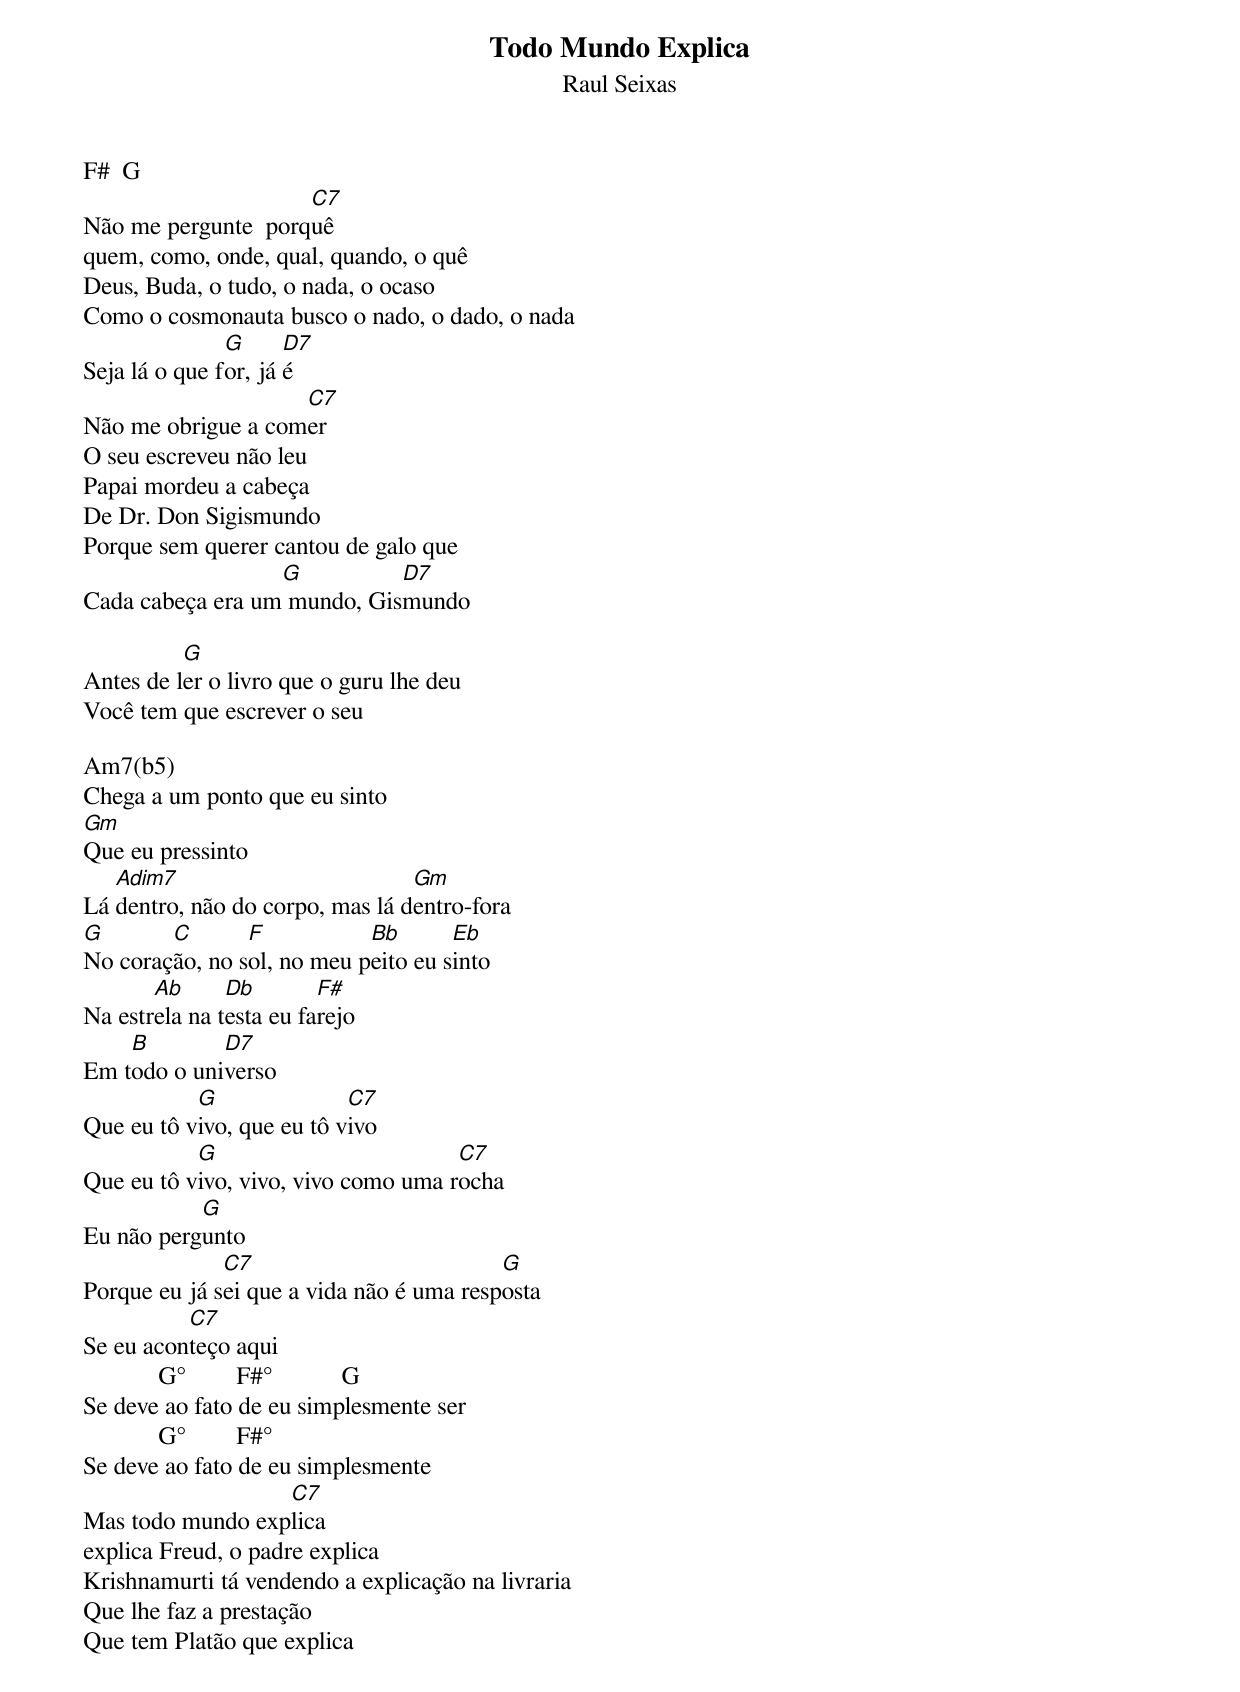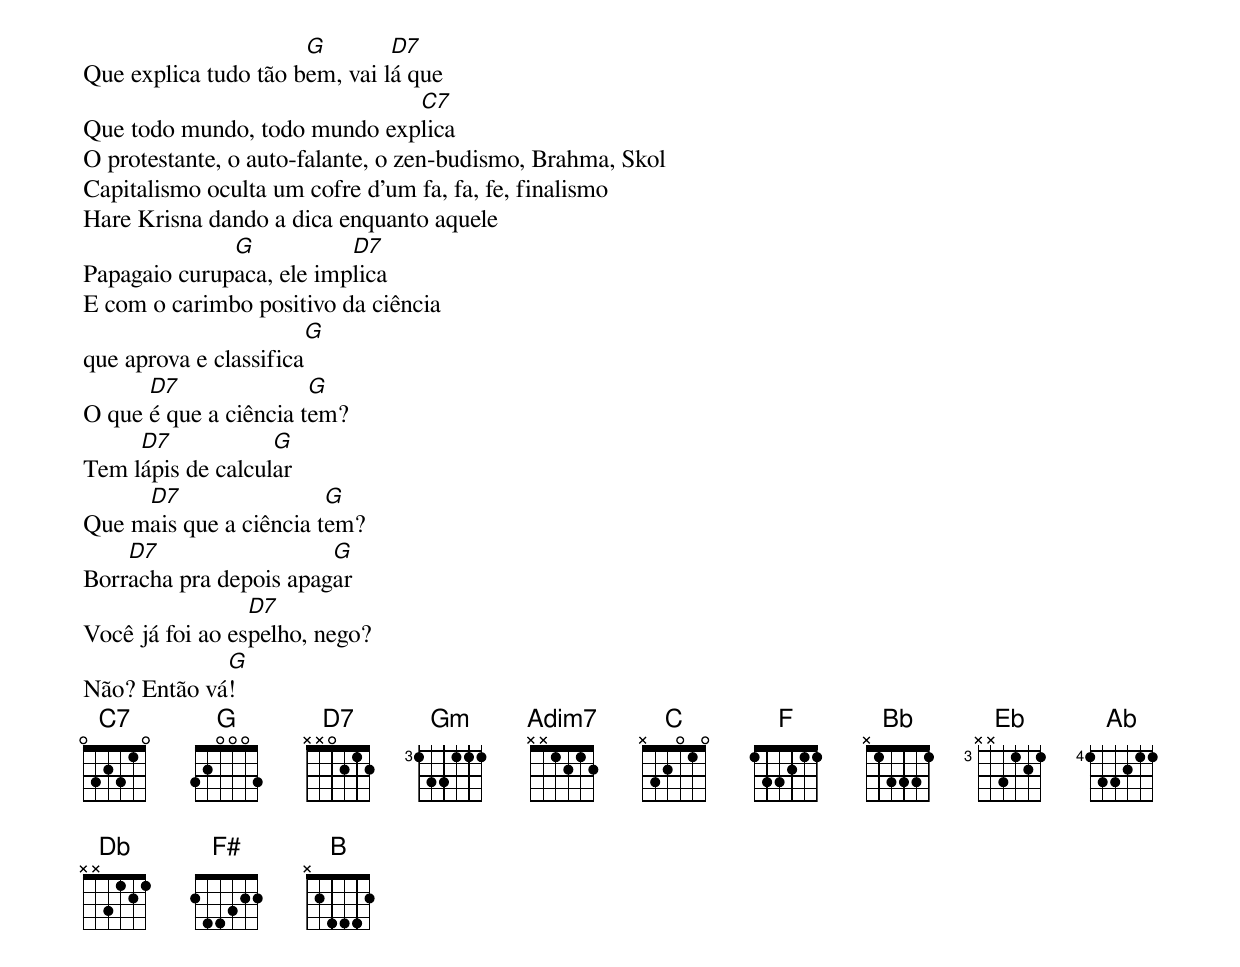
Todo Mundo Explica
Raul Seixas

F#  G
                     C7
Não me pergunte  porquê
quem, como, onde, qual, quando, o quê
Deus, Buda, o tudo, o nada, o ocaso
Como o cosmonauta busco o nado, o dado, o nada
               G      D7
Seja lá o que for, já é
                    C7
Não me obrigue a comer
O seu escreveu não leu
Papai mordeu a cabeça
De Dr. Don Sigismundo
Porque sem querer cantou de galo que
                  G          D7
Cada cabeça era um mundo, Gismundo

          G
Antes de ler o livro que o guru lhe deu
Você tem que escrever o seu

Am7(b5)
Chega a um ponto que eu sinto
Gm
Que eu pressinto
   Am7(b5)                       Gm
Lá dentro, não do corpo, mas lá dentro-fora
G       C       F           Bb       Eb
No coração, no sol, no meu peito eu sinto
       Ab      Db        F#
Na estrela na testa eu farejo
    B        D7
Em todo o universo
           G               C7
Que eu tô vivo, que eu tô vivo
           G                         C7
Que eu tô vivo, vivo, vivo como uma rocha
           G
Eu não pergunto
              C7                          G
Porque eu já sei que a vida não é uma resposta
          C7
Se eu aconteço aqui
            G°        F#°           G
Se deve ao fato de eu simplesmente ser
            G°        F#°
Se deve ao fato de eu simplesmente
                  C7
Mas todo mundo explica
explica Freud, o padre explica
Krishnamurti tá vendendo a explicação na livraria
Que lhe faz a prestação
Que tem Platão que explica
                      G        D7
Que explica tudo tão bem, vai lá que
                              C7
Que todo mundo, todo mundo explica
O protestante, o auto-falante, o zen-budismo, Brahma, Skol
Capitalismo oculta um cofre d'um fa, fa, fe, finalismo
Hare Krisna dando a dica enquanto aquele
              G           D7
Papagaio curupaca, ele implica
E com o carimbo positivo da ciência
                        G
que aprova e classifica
      D7               G
O que é que a ciência tem?
     D7            G
Tem lápis de calcular
     D7                 G
Que mais que a ciência tem?
    D7                  G
Borracha pra depois apagar
                 D7
Você já foi ao espelho, nego?
             G
Não? Então vá!
